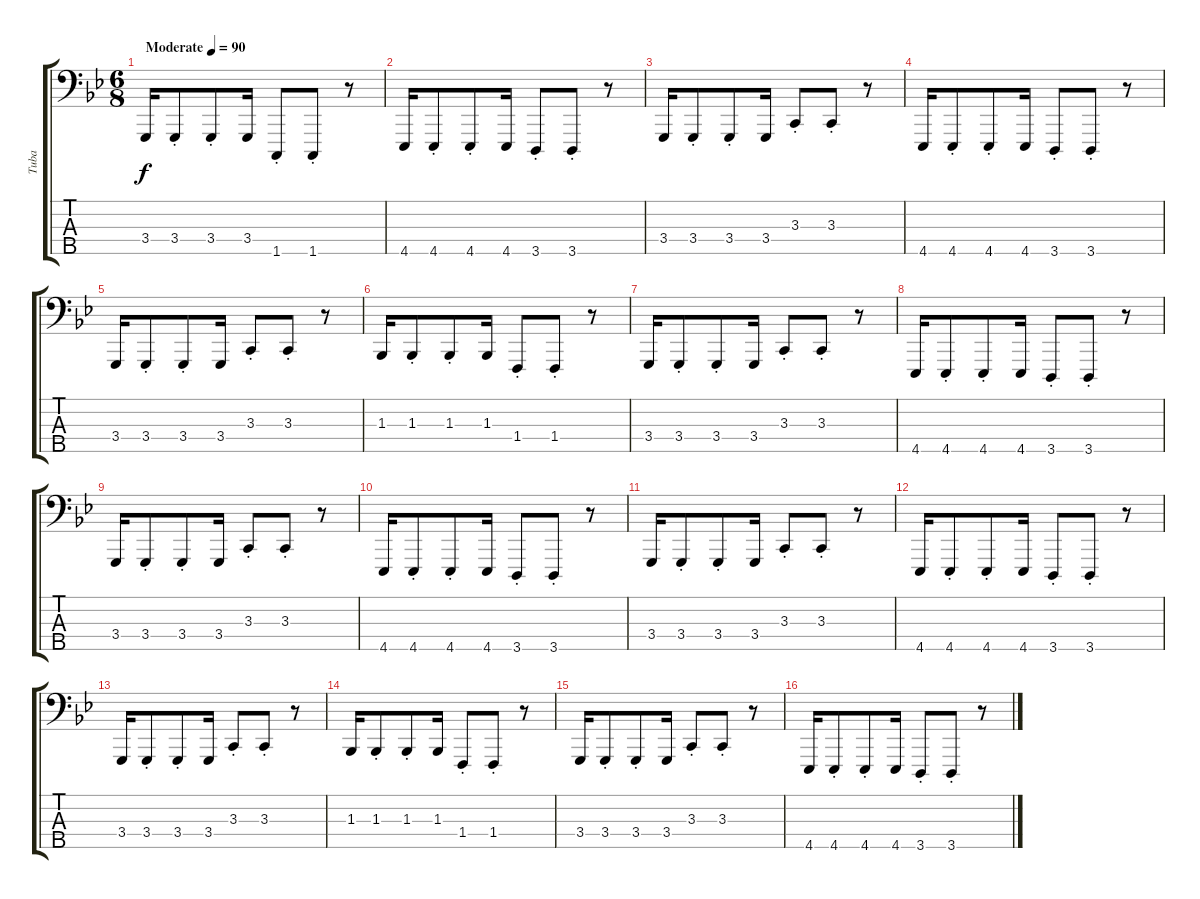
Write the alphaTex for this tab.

\track ("Tuba" "Tuba") {instrument tuba}
\staff {score tabs}
\tuning (G2 D2 A1 E1 B0) {hide}
\ts (6 8)
\tempo (90 "Moderate")
\clef f4
\ks gminor
3.4.16{dy f instrument tuba} 3.4{st}.8 3.4{st}.8 3.4.16 1.5{st}.8 1.5{st}.8 r.8 |
4.5.16 4.5{st}.8 4.5{st}.8 4.5.16 3.5{st}.8 3.5{st}.8 r.8 |
3.4.16 3.4{st}.8 3.4{st}.8 3.4.16 3.3{st}.8 3.3{st}.8 r.8 |
4.5.16 4.5{st}.8 4.5{st}.8 4.5.16 3.5{st}.8 3.5{st}.8 r.8 |
3.4.16 3.4{st}.8 3.4{st}.8 3.4.16 3.3{st}.8 3.3{st}.8 r.8 |
1.3.16 1.3{st}.8 1.3{st}.8 1.3.16 1.4{st}.8 1.4{st}.8 r.8 |
3.4.16 3.4{st}.8 3.4{st}.8 3.4.16 3.3{st}.8 3.3{st}.8 r.8 |
4.5.16 4.5{st}.8 4.5{st}.8 4.5.16 3.5{st}.8 3.5{st}.8 r.8 |
3.4.16 3.4{st}.8 3.4{st}.8 3.4.16 3.3{st}.8 3.3{st}.8 r.8 |
4.5.16 4.5{st}.8 4.5{st}.8 4.5.16 3.5{st}.8 3.5{st}.8 r.8 |
3.4.16 3.4{st}.8 3.4{st}.8 3.4.16 3.3{st}.8 3.3{st}.8 r.8 |
4.5.16 4.5{st}.8 4.5{st}.8 4.5.16 3.5{st}.8 3.5{st}.8 r.8 |
3.4.16 3.4{st}.8 3.4{st}.8 3.4.16 3.3{st}.8 3.3{st}.8 r.8 |
1.3.16 1.3{st}.8 1.3{st}.8 1.3.16 1.4{st}.8 1.4{st}.8 r.8 |
3.4.16 3.4{st}.8 3.4{st}.8 3.4.16 3.3{st}.8 3.3{st}.8 r.8 |
4.5.16 4.5{st}.8 4.5{st}.8 4.5.16 3.5{st}.8 3.5{st}.8 r.8
